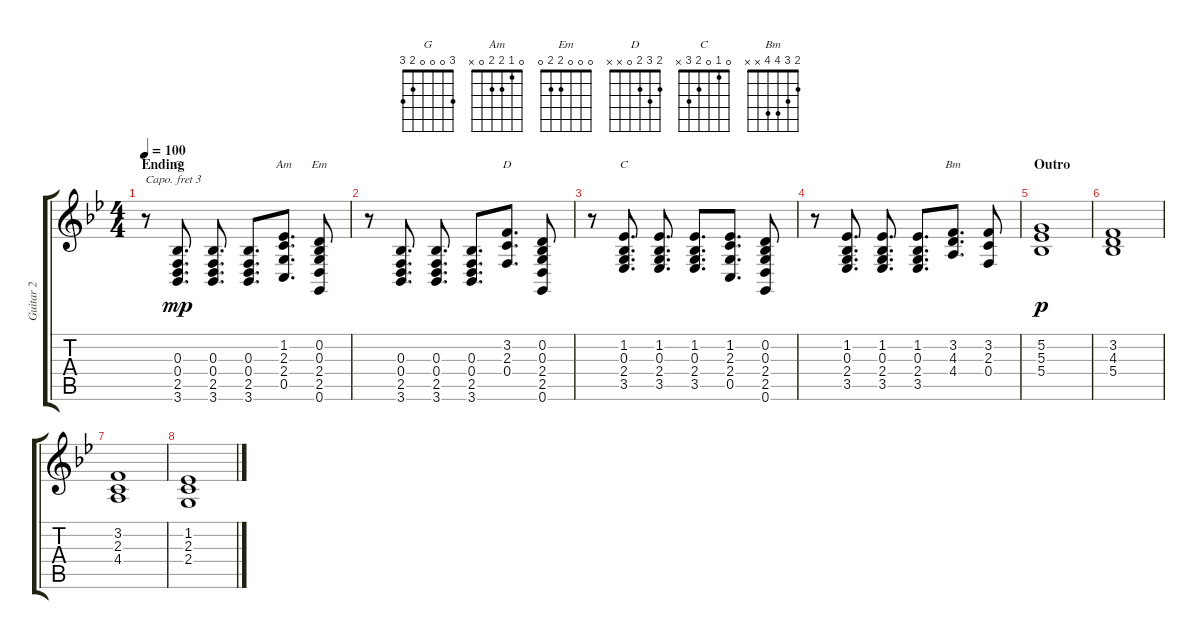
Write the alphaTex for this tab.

\track ("Guitar 2" "Guitar 2") {instrument acousticgrandpiano}
\staff {score tabs}
\capo 3
\tuning (E4 B3 G3 D3 A2 E2) {hide}
\chord ("G" 3 0 0 0 2 3)
\chord ("Am" 0 1 2 2 0 x)
\chord ("Em" 0 0 0 2 2 0)
\chord ("D" 2 3 2 0 x x)
\chord ("C" 0 1 0 2 3 x)
\chord ("Bm" 2 3 4 4 x x)
\ts (4 4)
\section ("" "Ending")
\tempo 100
\clef g2
\ks gminor
r.8{dy mp} (0.3 0.4 2.5 3.6).8{d ch "G"} (0.3 0.4 2.5 3.6).8{d} (0.3 0.4 2.5 3.6).8{d} (1.2 2.3 2.4 0.5).8{d ch "Am"} (0.2 0.3 2.4 2.5 0.6).8{ch "Em"} |
r.8 (0.3 0.4 2.5 3.6).8{d} (0.3 0.4 2.5 3.6).8{d} (0.3 0.4 2.5 3.6).8{d} (3.2 2.3 0.4).8{d ch "D"} (0.2 0.3 2.4 2.5 0.6).8 |
r.8 (1.2 0.3 2.4 3.5).8{d ch "C"} (1.2 0.3 2.4 3.5).8{d} (1.2 0.3 2.4 3.5).8{d} (1.2 2.3 2.4 0.5).8{d} (0.2 0.3 2.4 2.5 0.6).8 |
r.8 (1.2 0.3 2.4 3.5).8{d} (1.2 0.3 2.4 3.5).8{d} (1.2 0.3 2.4 3.5).8{d} (3.2 4.3 4.4).8{d ch "Bm"} (3.2 2.3 0.4).8 |
\section ("" "Outro")
(5.2 5.3 5.4).1{dy p} |
(3.2 4.3 5.4).1 |
(3.2 2.3 4.4).1 |
(1.2 2.3 2.4).1
